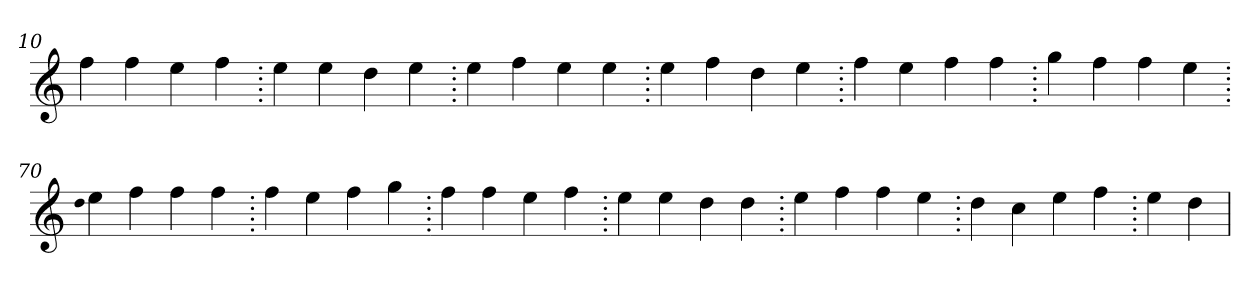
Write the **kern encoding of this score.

**kern
*part1
*staff1
*clefG2
=10.
4ff
4ff
4ee
4ff
=20.
4ee
4ee
4dd
4ee
=30.
4ee
4ff
4ee
4ee
=40.
4ee
4ff
4dd
4ee
=50.
4ff
4ee
4ff
4ff
=60.
4gg
4ff
4ff
4ee
=70.
qqdd
4ee
4ff
4ff
4ff
=80.
4ff
4ee
4ff
4gg
=90.
4ff
4ff
4ee
4ff
=100.
4ee
4ee
4dd
4dd
=110.
4ee
4ff
4ff
4ee
=120.
4dd
4cc
4ee
4ff
=130.
4ee
4dd
=
*-
